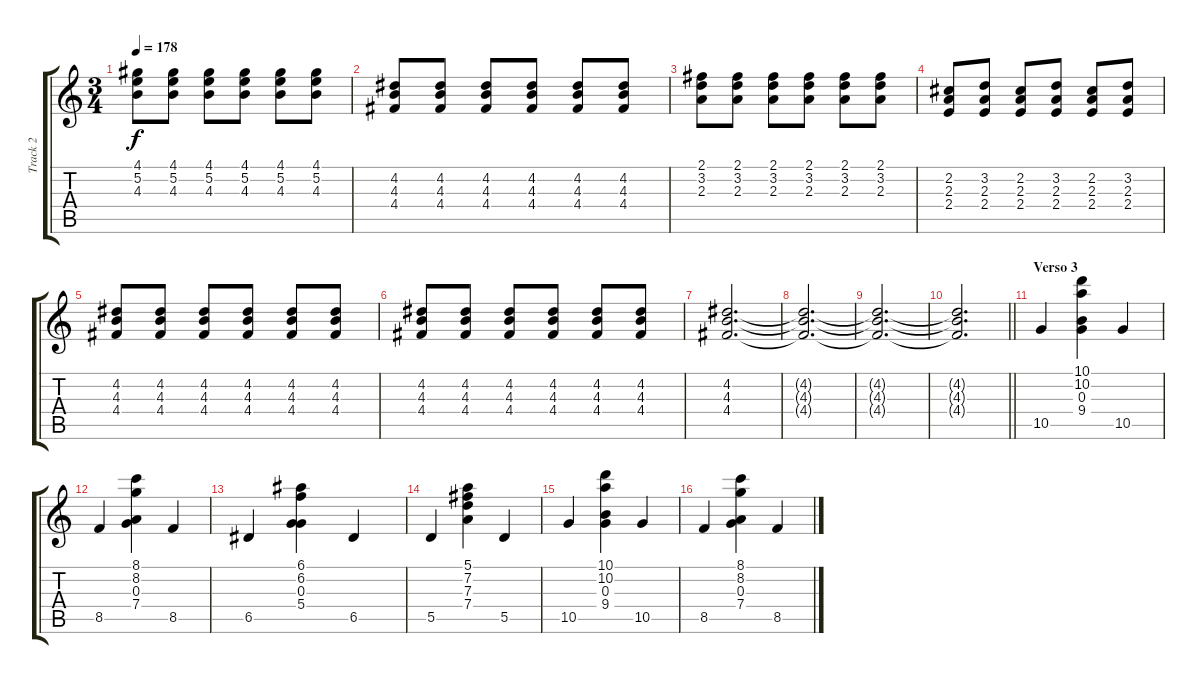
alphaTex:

\track ("Track 2" "Track 2") {instrument acousticguitarsteel}
\staff {score tabs}
\tuning (E4 B3 G3 D3 A2 E2) {hide}
\ts (3 4)
\tempo 178
\clef g2
\ks c
(4.1 5.2 4.3).8{dy f} (4.1 5.2 4.3).8 (4.1 5.2 4.3).8 (4.1 5.2 4.3).8 (4.1 5.2 4.3).8 (4.1 5.2 4.3).8 |
(4.2 4.3 4.4).8 (4.2 4.3 4.4).8 (4.2 4.3 4.4).8 (4.2 4.3 4.4).8 (4.2 4.3 4.4).8 (4.2 4.3 4.4).8 |
(2.1 3.2 2.3).8 (2.1 3.2 2.3).8 (2.1 3.2 2.3).8 (2.1 3.2 2.3).8 (2.1 3.2 2.3).8 (2.1 3.2 2.3).8 |
(2.2 2.3 2.4).8 (3.2 2.3 2.4).8 (2.2 2.3 2.4).8 (3.2 2.3 2.4).8 (2.2 2.3 2.4).8 (3.2 2.3 2.4).8 |
(4.2 4.3 4.4).8 (4.2 4.3 4.4).8 (4.2 4.3 4.4).8 (4.2 4.3 4.4).8 (4.2 4.3 4.4).8 (4.2 4.3 4.4).8 |
(4.2 4.3 4.4).8 (4.2 4.3 4.4).8 (4.2 4.3 4.4).8 (4.2 4.3 4.4).8 (4.2 4.3 4.4).8 (4.2 4.3 4.4).8 |
(4.2 4.3 4.4).2{d} |
(4.2{t} 4.3{t} 4.4{t}).2{d} |
(4.2{t} 4.3{t} 4.4{t}).2{d} |
\barLineRight lightlight
(4.2{t} 4.3{t} 4.4{t}).2{d} |
\section ("" "Verso 3")
10.5.4 (10.1 10.2 0.3 9.4).4 10.5.4 |
8.5.4 (8.1 8.2 0.3 7.4).4 8.5.4 |
6.5.4 (6.1 6.2 0.3 5.4).4 6.5.4 |
5.5.4 (5.1 7.2 7.3 7.4).4 5.5.4 |
10.5.4 (10.1 10.2 0.3 9.4).4 10.5.4 |
8.5.4 (8.1 8.2 0.3 7.4).4 8.5.4
